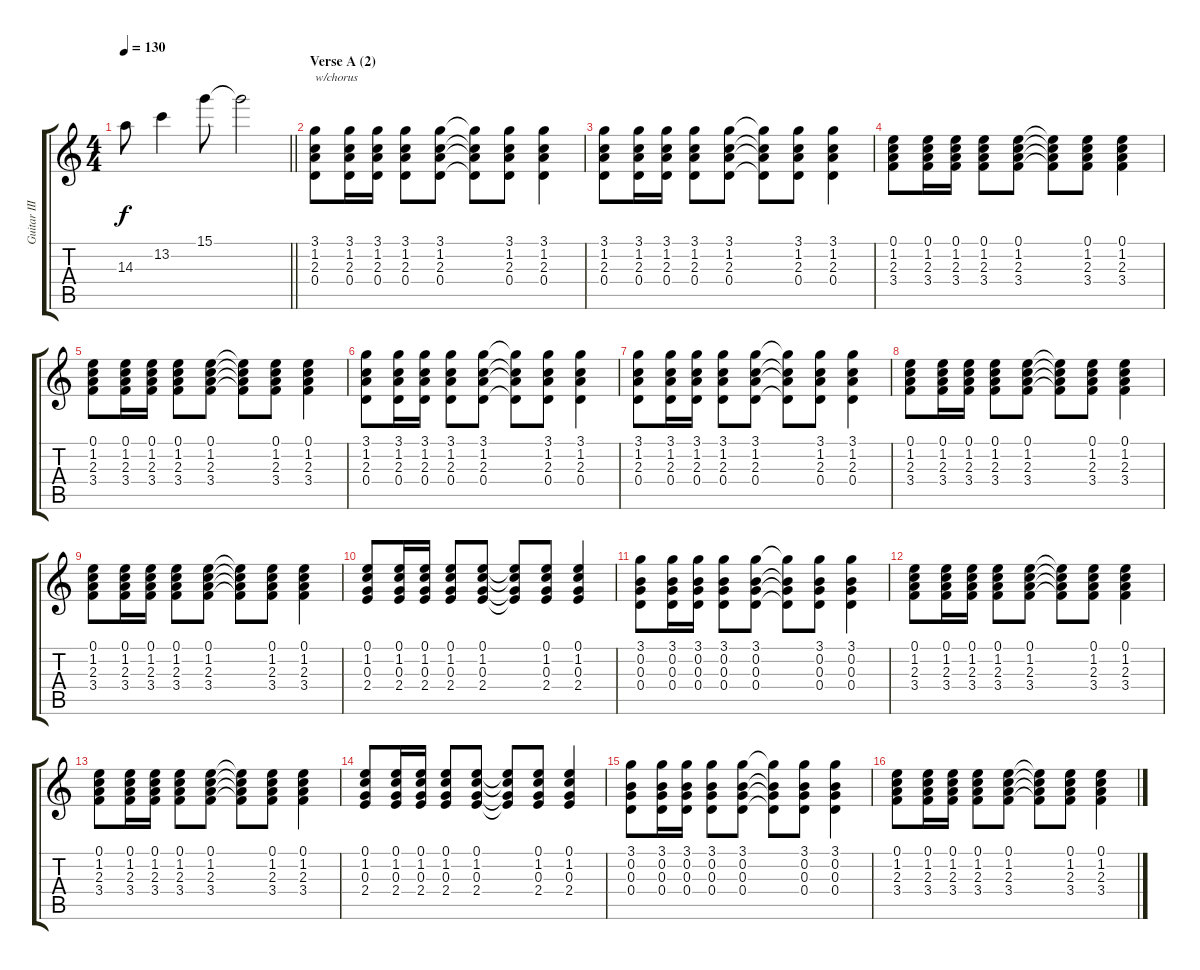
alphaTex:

\track ("Guitar III" "Guitar III") {instrument distortionguitar}
\staff {score tabs}
\tuning (E4 B3 G3 D3 A2 E2) {hide}
\ts (4 4)
\tempo 130
\clef g2
\barLineRight lightlight
\ks c
14.3{t}.8{dy f} 13.2.4 15.1.8 15.1{t}.2 |
\section ("" "Verse A (2)")
(3.1 1.2 2.3 0.4).8{txt "w/chorus" instrument electricguitarjazz} (3.1 1.2 2.3 0.4).16 (3.1 1.2 2.3 0.4).16 (3.1 1.2 2.3 0.4).8 (3.1 1.2 2.3 0.4).8 (3.1{t} 1.2{t} 2.3{t} 0.4{t}).8 (3.1 1.2 2.3 0.4).8 (3.1 1.2 2.3 0.4).4 |
(3.1 1.2 2.3 0.4).8 (3.1 1.2 2.3 0.4).16 (3.1 1.2 2.3 0.4).16 (3.1 1.2 2.3 0.4).8 (3.1 1.2 2.3 0.4).8 (3.1{t} 1.2{t} 2.3{t} 0.4{t}).8 (3.1 1.2 2.3 0.4).8 (3.1 1.2 2.3 0.4).4 |
(0.1 1.2 2.3 3.4).8 (0.1 1.2 2.3 3.4).16 (0.1 1.2 2.3 3.4).16 (0.1 1.2 2.3 3.4).8 (0.1 1.2 2.3 3.4).8 (0.1{t} 1.2{t} 2.3{t} 3.4{t}).8 (0.1 1.2 2.3 3.4).8 (0.1 1.2 2.3 3.4).4 |
(0.1 1.2 2.3 3.4).8 (0.1 1.2 2.3 3.4).16 (0.1 1.2 2.3 3.4).16 (0.1 1.2 2.3 3.4).8 (0.1 1.2 2.3 3.4).8 (0.1{t} 1.2{t} 2.3{t} 3.4{t}).8 (0.1 1.2 2.3 3.4).8 (0.1 1.2 2.3 3.4).4 |
(3.1 1.2 2.3 0.4).8 (3.1 1.2 2.3 0.4).16 (3.1 1.2 2.3 0.4).16 (3.1 1.2 2.3 0.4).8 (3.1 1.2 2.3 0.4).8 (3.1{t} 1.2{t} 2.3{t} 0.4{t}).8 (3.1 1.2 2.3 0.4).8 (3.1 1.2 2.3 0.4).4 |
(3.1 1.2 2.3 0.4).8 (3.1 1.2 2.3 0.4).16 (3.1 1.2 2.3 0.4).16 (3.1 1.2 2.3 0.4).8 (3.1 1.2 2.3 0.4).8 (3.1{t} 1.2{t} 2.3{t} 0.4{t}).8 (3.1 1.2 2.3 0.4).8 (3.1 1.2 2.3 0.4).4 |
(0.1 1.2 2.3 3.4).8 (0.1 1.2 2.3 3.4).16 (0.1 1.2 2.3 3.4).16 (0.1 1.2 2.3 3.4).8 (0.1 1.2 2.3 3.4).8 (0.1{t} 1.2{t} 2.3{t} 3.4{t}).8 (0.1 1.2 2.3 3.4).8 (0.1 1.2 2.3 3.4).4 |
(0.1 1.2 2.3 3.4).8 (0.1 1.2 2.3 3.4).16 (0.1 1.2 2.3 3.4).16 (0.1 1.2 2.3 3.4).8 (0.1 1.2 2.3 3.4).8 (0.1{t} 1.2{t} 2.3{t} 3.4{t}).8 (0.1 1.2 2.3 3.4).8 (0.1 1.2 2.3 3.4).4 |
(0.1 1.2 0.3 2.4).8 (0.1 1.2 0.3 2.4).16 (0.1 1.2 0.3 2.4).16 (0.1 1.2 0.3 2.4).8 (0.1 1.2 0.3 2.4).8 (0.1{t} 1.2{t} 0.3{t} 2.4{t}).8 (0.1 1.2 0.3 2.4).8 (0.1 1.2 0.3 2.4).4 |
(3.1 0.2 0.3 0.4).8 (3.1 0.2 0.3 0.4).16 (3.1 0.2 0.3 0.4).16 (3.1 0.2 0.3 0.4).8 (3.1 0.2 0.3 0.4).8 (3.1{t} 0.2{t} 0.3{t} 0.4{t}).8 (3.1 0.2 0.3 0.4).8 (3.1 0.2 0.3 0.4).4 |
(0.1 1.2 2.3 3.4).8 (0.1 1.2 2.3 3.4).16 (0.1 1.2 2.3 3.4).16 (0.1 1.2 2.3 3.4).8 (0.1 1.2 2.3 3.4).8 (0.1{t} 1.2{t} 2.3{t} 3.4{t}).8 (0.1 1.2 2.3 3.4).8 (0.1 1.2 2.3 3.4).4 |
(0.1 1.2 2.3 3.4).8 (0.1 1.2 2.3 3.4).16 (0.1 1.2 2.3 3.4).16 (0.1 1.2 2.3 3.4).8 (0.1 1.2 2.3 3.4).8 (0.1{t} 1.2{t} 2.3{t} 3.4{t}).8 (0.1 1.2 2.3 3.4).8 (0.1 1.2 2.3 3.4).4 |
(0.1 1.2 0.3 2.4).8 (0.1 1.2 0.3 2.4).16 (0.1 1.2 0.3 2.4).16 (0.1 1.2 0.3 2.4).8 (0.1 1.2 0.3 2.4).8 (0.1{t} 1.2{t} 0.3{t} 2.4{t}).8 (0.1 1.2 0.3 2.4).8 (0.1 1.2 0.3 2.4).4 |
(3.1 0.2 0.3 0.4).8 (3.1 0.2 0.3 0.4).16 (3.1 0.2 0.3 0.4).16 (3.1 0.2 0.3 0.4).8 (3.1 0.2 0.3 0.4).8 (3.1{t} 0.2{t} 0.3{t} 0.4{t}).8 (3.1 0.2 0.3 0.4).8 (3.1 0.2 0.3 0.4).4 |
(0.1 1.2 2.3 3.4).8 (0.1 1.2 2.3 3.4).16 (0.1 1.2 2.3 3.4).16 (0.1 1.2 2.3 3.4).8 (0.1 1.2 2.3 3.4).8 (0.1{t} 1.2{t} 2.3{t} 3.4{t}).8 (0.1 1.2 2.3 3.4).8 (0.1 1.2 2.3 3.4).4
